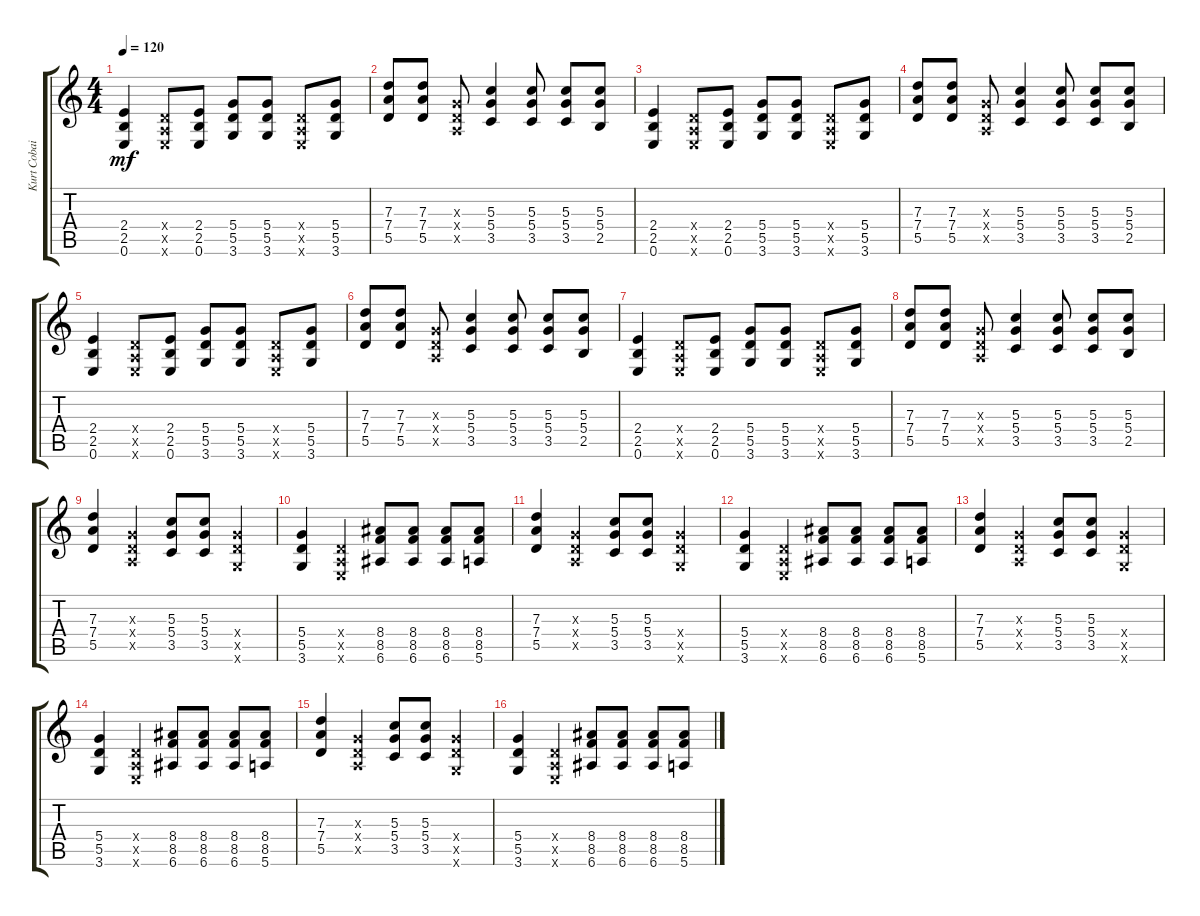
\track ("Kurt Cobain" "Kurt Cobai") {instrument acousticguitarsteel}
\staff {score tabs}
\tuning (E4 B3 G3 D3 A2 E2) {hide}
\ts (4 4)
\tempo 120
\clef g2
\ks c
(2.4 2.5 0.6).4{dy mf} (0.4{x} 0.5{x} 0.6{x}).8 (2.4 2.5 0.6).8 (5.4 5.5 3.6).8 (5.4 5.5 3.6).8 (0.4{x} 0.5{x} 0.6{x}).8 (5.4 5.5 3.6).8 |
(7.3 7.4 5.5).8 (7.3 7.4 5.5).8 (0.3{x} 0.4{x} 0.5{x}).8 (5.3 5.4 3.5).4 (5.3 5.4 3.5).8 (5.3 5.4 3.5).8 (5.3 5.4 2.5).8 |
(2.4 2.5 0.6).4 (0.4{x} 0.5{x} 0.6{x}).8 (2.4 2.5 0.6).8 (5.4 5.5 3.6).8 (5.4 5.5 3.6).8 (0.4{x} 0.5{x} 0.6{x}).8 (5.4 5.5 3.6).8 |
(7.3 7.4 5.5).8 (7.3 7.4 5.5).8 (0.3{x} 0.4{x} 0.5{x}).8 (5.3 5.4 3.5).4 (5.3 5.4 3.5).8 (5.3 5.4 3.5).8 (5.3 5.4 2.5).8 |
(2.4 2.5 0.6).4 (0.4{x} 0.5{x} 0.6{x}).8 (2.4 2.5 0.6).8 (5.4 5.5 3.6).8 (5.4 5.5 3.6).8 (0.4{x} 0.5{x} 0.6{x}).8 (5.4 5.5 3.6).8 |
(7.3 7.4 5.5).8 (7.3 7.4 5.5).8 (0.3{x} 0.4{x} 0.5{x}).8 (5.3 5.4 3.5).4 (5.3 5.4 3.5).8 (5.3 5.4 3.5).8 (5.3 5.4 2.5).8 |
(2.4 2.5 0.6).4 (0.4{x} 0.5{x} 0.6{x}).8 (2.4 2.5 0.6).8 (5.4 5.5 3.6).8 (5.4 5.5 3.6).8 (0.4{x} 0.5{x} 0.6{x}).8 (5.4 5.5 3.6).8 |
(7.3 7.4 5.5).8 (7.3 7.4 5.5).8 (0.3{x} 0.4{x} 0.5{x}).8 (5.3 5.4 3.5).4 (5.3 5.4 3.5).8 (5.3 5.4 3.5).8 (5.3 5.4 2.5).8 |
(7.3 7.4 5.5).4 (0.3{x} 0.4{x} 0.5{x}).4 (5.3 5.4 3.5).8 (5.3 5.4 3.5).8 (5.4{x} 5.5{x} 3.6{x}).4 |
(5.4 5.5 3.6).4 (0.4{x} 0.5{x} 0.6{x}).4 (8.4 8.5 6.6).8 (8.4 8.5 6.6).8 (8.4 8.5 6.6).8 (8.4 8.5 5.6).8 |
(7.3 7.4 5.5).4 (0.3{x} 0.4{x} 0.5{x}).4 (5.3 5.4 3.5).8 (5.3 5.4 3.5).8 (5.4{x} 5.5{x} 3.6{x}).4 |
(5.4 5.5 3.6).4 (0.4{x} 0.5{x} 0.6{x}).4 (8.4 8.5 6.6).8 (8.4 8.5 6.6).8 (8.4 8.5 6.6).8 (8.4 8.5 5.6).8 |
(7.3 7.4 5.5).4 (0.3{x} 0.4{x} 0.5{x}).4 (5.3 5.4 3.5).8 (5.3 5.4 3.5).8 (5.4{x} 5.5{x} 3.6{x}).4 |
(5.4 5.5 3.6).4 (0.4{x} 0.5{x} 0.6{x}).4 (8.4 8.5 6.6).8 (8.4 8.5 6.6).8 (8.4 8.5 6.6).8 (8.4 8.5 5.6).8 |
(7.3 7.4 5.5).4 (0.3{x} 0.4{x} 0.5{x}).4 (5.3 5.4 3.5).8 (5.3 5.4 3.5).8 (5.4{x} 5.5{x} 3.6{x}).4 |
(5.4 5.5 3.6).4 (0.4{x} 0.5{x} 0.6{x}).4 (8.4 8.5 6.6).8 (8.4 8.5 6.6).8 (8.4 8.5 6.6).8 (8.4 8.5 5.6).8
